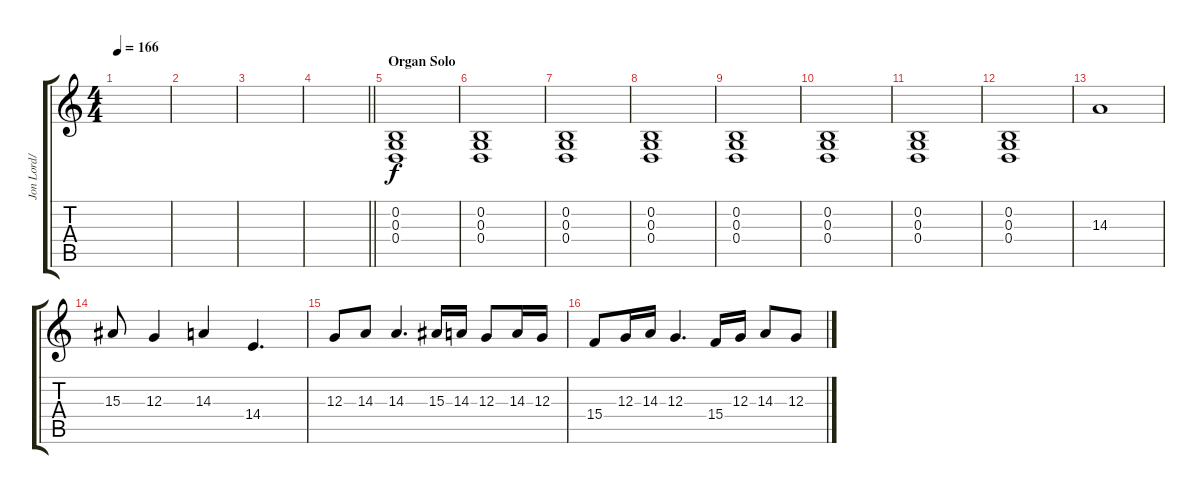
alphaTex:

\track ("Jon Lord/ Ritchie Blackmore" "Jon Lord/ ") {instrument rockorgan}
\staff {score tabs}
\tuning (E4 B3 G3 D3 A2 E2) {hide}
\ts (4 4)
\tempo 166
\clef g2
\ks c
|
|
|
\barLineRight lightlight
|
\section ("" "Organ Solo")
(0.2 0.3 0.4).1{volume 0} |
(0.2 0.3 0.4).1 |
(0.2 0.3 0.4).1{volume 16} |
(0.2 0.3 0.4).1 |
(0.2 0.3 0.4).1 |
(0.2 0.3 0.4).1 |
(0.2 0.3 0.4).1 |
(0.2 0.3 0.4).1 |
14.3.1{volume 16} |
15.3.8 12.3.4 14.3.4 14.4.4{d} |
12.3.8 14.3.8 14.3.4{d} 15.3.16 14.3.16 12.3.8 14.3.16 12.3.16 |
15.4.8 12.3.16 14.3.16 12.3.4{d} 15.4.16 12.3.16 14.3.8 12.3.8
